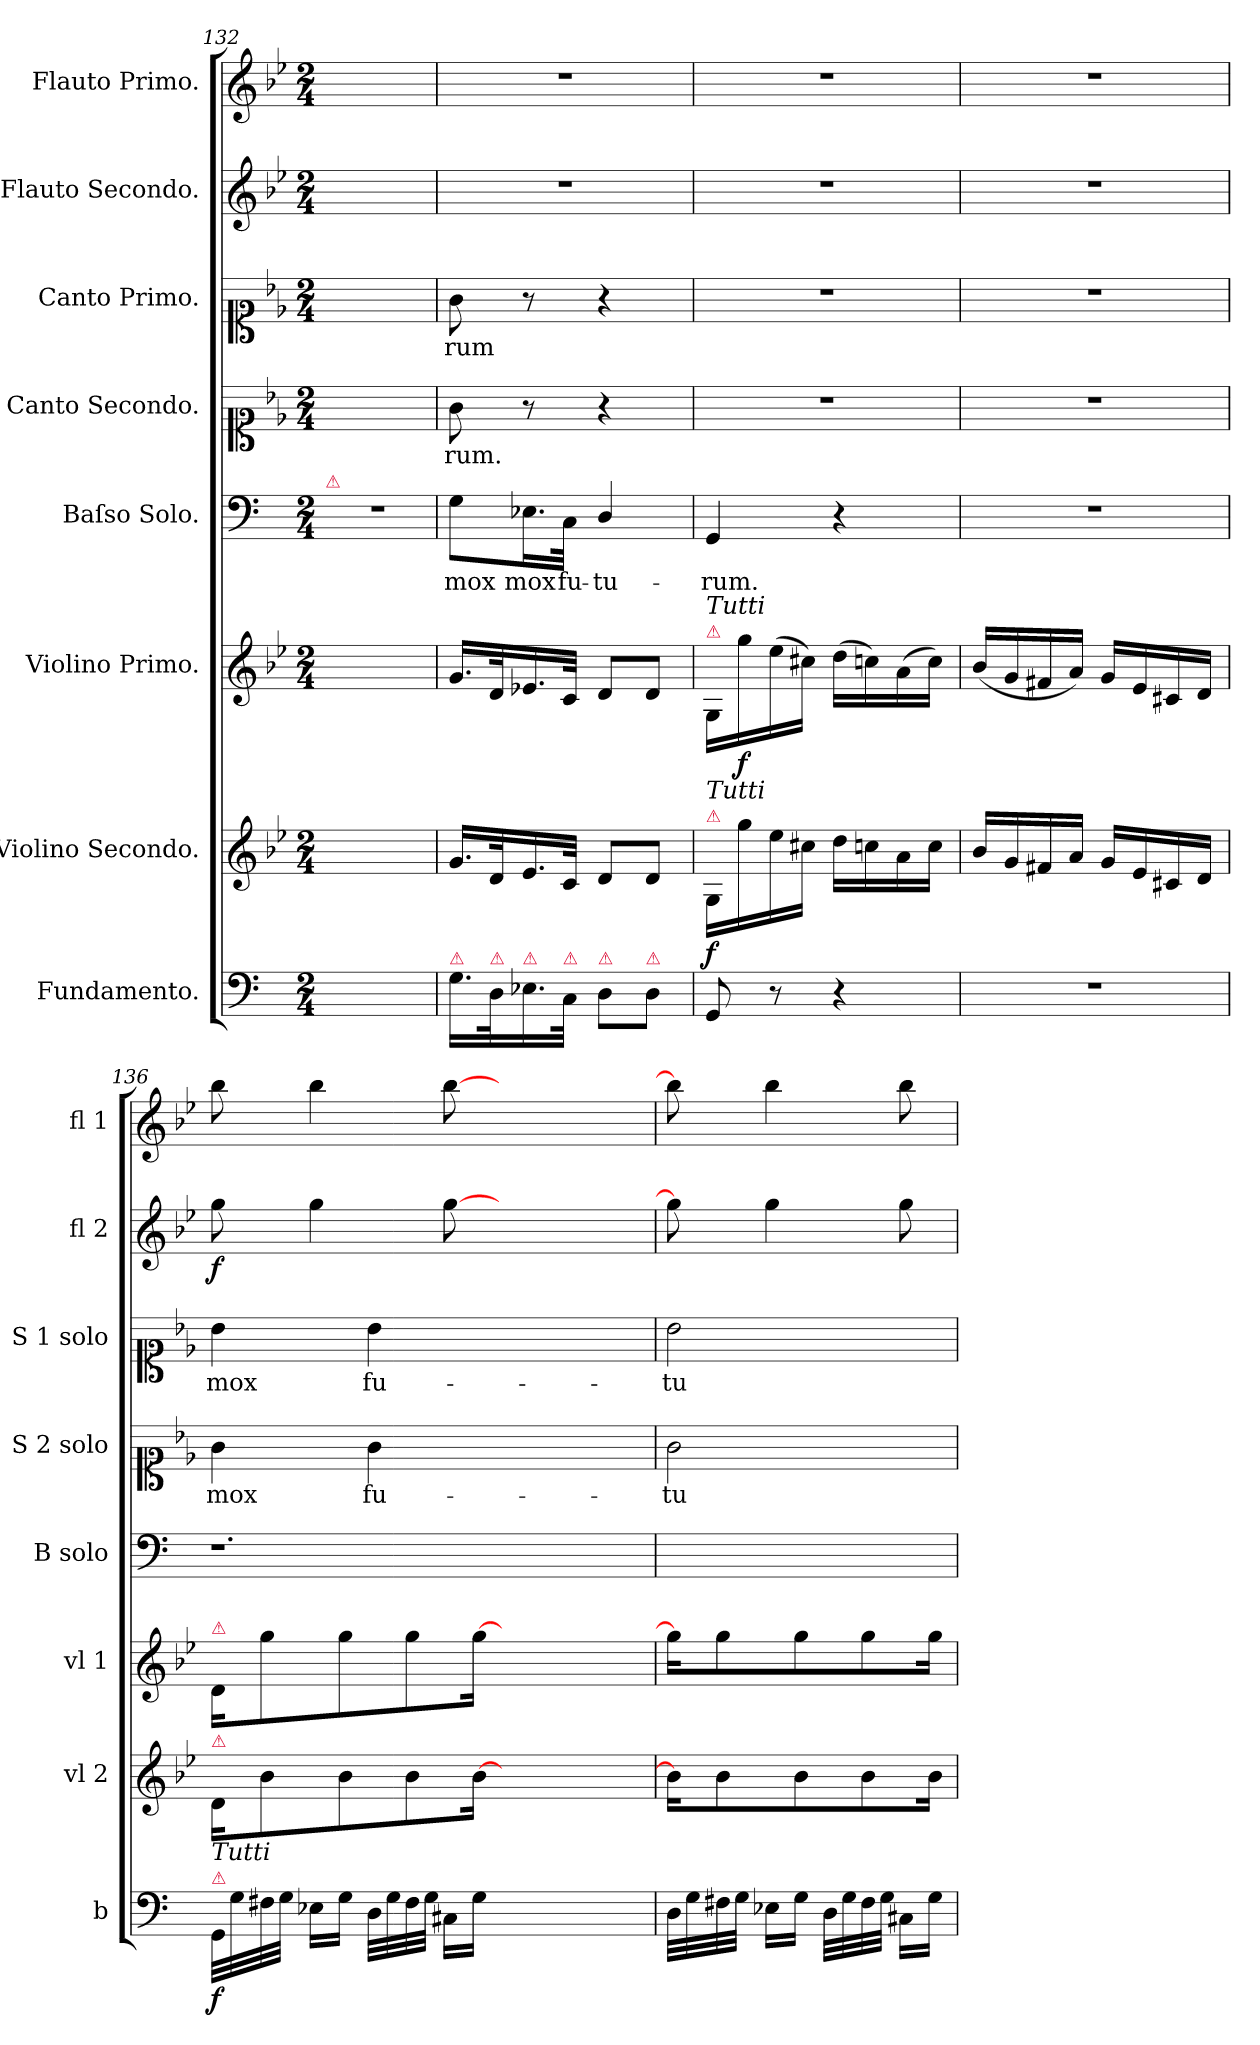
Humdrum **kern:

**kern	**dynam	**kern	**dynam	**kern	**dynam	**kern	**text	**kern	**text	**kern	**text	**kern	**dynam	**kern
*part8	*part8	*part7	*part7	*part6	*part6	*part5	*part5	*part4	*part4	*part3	*part3	*part2	*part2	*part1
*staff8	*staff8	*staff7	*staff7	*staff6	*staff6	*staff5	*staff5	*staff4	*staff4	*staff3	*staff3	*staff2	*staff2	*staff1
*I"Fundamento.	*	*I"Violino Secondo.	*	*I"Violino Primo.	*	*I"Baſso Solo.	*	*I"Canto Secondo.	*	*I"Canto Primo.	*	*I"Flauto Secondo.	*	*I"Flauto Primo.
*I'b	*	*I'vl 2	*	*I'vl 1	*	*I'B solo	*	*I'S 2 solo	*	*I'S 1 solo	*	*I'fl 2	*	*I'fl 1
*clefF4	*	*clefG2	*	*clefG2	*	*clefF4	*	*clefC1	*	*clefC1	*	*clefG2	*	*clefG2
*	*	*k[b-e-]	*	*k[b-e-]	*	*	*	*k[b-e-]	*	*k[b-e-]	*	*k[b-e-]	*	*k[b-e-]
*M2/4	*	*M2/4	*	*M2/4	*	*M2/4	*	*M2/4	*	*M2/4	*	*M2/4	*	*M2/4
=132	=132	=132	=132	=132	=132	=132	=132	=132	=132	=132	=132	=132	=132	=132
!	!	!	!	!	!	!LO:TX:a:color=crimson:t=⚠	!	!	!	!	!	!	!	!
2ryy	.	2ryy	.	2ryy	.	2r	.	2ryy	.	2ryy	.	2ryy	.	2ryy
=133	=133	=133	=133	=133	=133	=133	=133	=133	=133	=133	=133	=133	=133	=133
!LO:TX:a:color=crimson:t=⚠	!	!	!	!	!	!	!	!	!	!	!	!	!	!
16.G\LL	.	16.g/LL	.	16.g/LL	.	8G\L	mox	8g\	-rum.	8g\	-rum	2r	.	2r
!LO:TX:a:color=crimson:t=⚠	!	!	!	!	!	!	!	!	!	!	!	!	!	!
32D\K	.	32d/K	.	32d/K	.	.	.	.	.	.	.	.	.	.
!LO:TX:a:color=crimson:t=⚠	!	!	!	!	!	!	!	!	!	!	!	!	!	!
!	!	!	!	!	!	!	!LO:LY:i	!	!	!	!	!	!	!
16.E-X\	.	16.e-/	.	16.e-X/	.	16.E-\L	mox	8r	.	8r	.	.	.	.
!LO:TX:a:color=crimson:t=⚠	!	!	!	!	!	!	!	!	!	!	!	!	!	!
32C\JJk	.	32c/JJk	.	32c/JJk	.	32C\JJk	fu-	.	.	.	.	.	.	.
!LO:TX:a:color=crimson:t=⚠	!	!	!	!	!	!	!	!	!	!	!	!	!	!
8D\L	.	8d/L	.	8d/L	.	4D/	-tu-	4r	.	4r	.	.	.	.
!LO:TX:a:color=crimson:t=⚠	!	!	!	!	!	!	!	!	!	!	!	!	!	!
8D\J	.	8d/J	.	8d/J	.	.	.	.	.	.	.	.	.	.
=134	=134	=134	=134	=134	=134	=134	=134	=134	=134	=134	=134	=134	=134	=134
!	!	!	!	!LO:TX:a:color=crimson:t=⚠	!	!	!	!	!	!	!	!	!	!
!	!	!	!	!LO:TX:a:i:t=Tutti	!	!	!	!	!	!	!	!	!	!
!	!	!LO:TX:a:color=crimson:t=⚠	!	!	!	!	!	!	!	!	!	!	!	!
!	!	!LO:TX:a:i:t=Tutti	!	!	!	!	!	!	!	!	!	!	!	!
8GG/	.	16G/LL	f	16G/LL	.	4GG/	-rum.	2r	.	2r	.	2r	.	2r
!	!	!	!	!	!LO:DY:b	!	!	!	!	!	!	!	!	!
.	.	16gg\	.	16gg\	f	.	.	.	.	.	.	.	.	.
8r	.	16ee-\	.	(16ee-\	.	.	.	.	.	.	.	.	.	.
.	.	16cc#X\JJ	.	16cc#X\JJ)	.	.	.	.	.	.	.	.	.	.
4r	.	16dd\LL	.	(16dd\LL	.	4r	.	.	.	.	.	.	.	.
.	.	16ccn\	.	16ccn\)	.	.	.	.	.	.	.	.	.	.
.	.	16a\	.	(16a\	.	.	.	.	.	.	.	.	.	.
.	.	16cc\JJ	.	16cc\JJ)	.	.	.	.	.	.	.	.	.	.
=135	=135	=135	=135	=135	=135	=135	=135	=135	=135	=135	=135	=135	=135	=135
2r	.	16b-/LL	.	(16b-/LL	.	2r	.	2r	.	2r	.	2r	.	2r
.	.	16g/	.	16g/	.	.	.	.	.	.	.	.	.	.
.	.	16f#X/	.	16f#X/	.	.	.	.	.	.	.	.	.	.
.	.	16a/JJ	.	16a/JJ)	.	.	.	.	.	.	.	.	.	.
.	.	16g/LL	.	16g/LL	.	.	.	.	.	.	.	.	.	.
.	.	16e-/	.	16e-/	.	.	.	.	.	.	.	.	.	.
.	.	16c#X/	.	16c#X/	.	.	.	.	.	.	.	.	.	.
.	.	16d/JJ	.	16d/JJ	.	.	.	.	.	.	.	.	.	.
=136	=136	=136	=136	=136	=136	=136	=136	=136	=136	=136	=136	=136	=136	=136
!	!	!	!	!LO:TX:a:color=crimson:t=⚠	!	!	!	!	!	!	!	!	!	!
!	!	!LO:TX:a:color=crimson:t=⚠	!	!	!	!	!	!	!	!	!	!	!	!
!LO:TX:a:color=crimson:t=⚠	!	!	!	!	!	!	!	!	!	!	!	!	!	!
!LO:TX:a:i:t=Tutti	!	!	!	!	!	!	!	!	!	!	!	!	!	!
32GG/LLL	f	16d/KL	.	16d/KL	.	1.r	.	4g\	mox	4b-\	mox	8gg\	f	8bb-\
32G\	.	.	.	.	.	.	.	.	.	.	.	.	.	.
32F#X\	.	8b-\	.	8gg\	.	.	.	.	.	.	.	.	.	.
32G\JJJ	.	.	.	.	.	.	.	.	.	.	.	.	.	.
16E-\LL	.	.	.	.	.	.	.	.	.	.	.	4gg\	.	4bb-\
16G\JJ	.	8b-\	.	8gg\	.	.	.	.	.	.	.	.	.	.
32D\LLL	.	.	.	.	.	.	.	4g\	fu-	4b-\	fu-	.	.	.
32G\	.	.	.	.	.	.	.	.	.	.	.	.	.	.
32F#\	.	8b-\	.	8gg\	.	.	.	.	.	.	.	.	.	.
32G\JJJ	.	.	.	.	.	.	.	.	.	.	.	.	.	.
16C#X\LL	.	.	.	.	.	.	.	.	.	.	.	[8gg\	.	[8bb-\
16G\JJ	.	[16b-\Jk	.	[16gg\Jk	.	.	.	.	.	.	.	.	.	.
1ryy	.	1ryy	.	1ryy	.	.	.	1ryy	.	1ryy	.	1ryy	.	1ryy
=137	=137	=137	=137	=137	=137	=137	=137	=137	=137	=137	=137	=137	=137	=137
32D\LLL	.	16b-\KL]	.	16gg\KL]	.	2ryy	.	2g\	-tu-	2b-\	-tu-	8gg\]	.	8bb-\]
32G\	.	.	.	.	.	.	.	.	.	.	.	.	.	.
32F#X\	.	8b-\	.	8gg\	.	.	.	.	.	.	.	.	.	.
32G\JJJ	.	.	.	.	.	.	.	.	.	.	.	.	.	.
16E-\LL	.	.	.	.	.	.	.	.	.	.	.	4gg\	.	4bb-\
16G\JJ	.	8b-\	.	8gg\	.	.	.	.	.	.	.	.	.	.
32D\LLL	.	.	.	.	.	.	.	.	.	.	.	.	.	.
32G\	.	.	.	.	.	.	.	.	.	.	.	.	.	.
32F#\	.	8b-\	.	8gg\	.	.	.	.	.	.	.	.	.	.
32G\JJJ	.	.	.	.	.	.	.	.	.	.	.	.	.	.
16C#X\LL	.	.	.	.	.	.	.	.	.	.	.	8gg\	.	8bb-\
16G\JJ	.	16b-\Jk	.	16gg\Jk	.	.	.	.	.	.	.	.	.	.
=	=	=	=	=	=	=	=	=	=	=	=	=	=	=
*-	*-	*-	*-	*-	*-	*-	*-	*-	*-	*-	*-	*-	*-	*-
